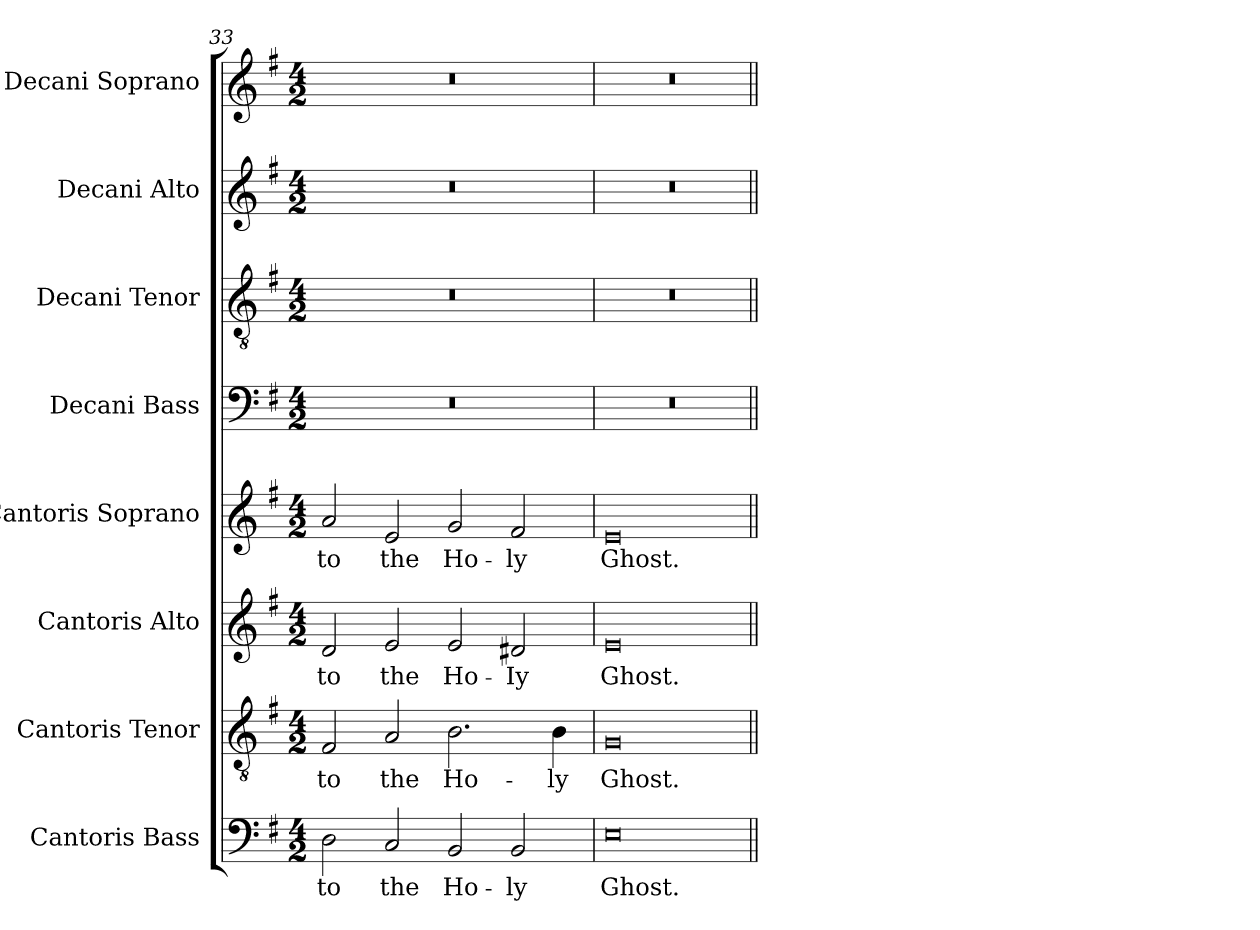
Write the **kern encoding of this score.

**kern	**text	**kern	**text	**kern	**text	**kern	**text	**kern	**kern	**kern	**kern
*part8	*part8	*part7	*part7	*part6	*part6	*part5	*part5	*part4	*part3	*part2	*part1
*staff8	*staff8	*staff7	*staff7	*staff6	*staff6	*staff5	*staff5	*staff4	*staff3	*staff2	*staff1
*I"Cantoris Bass	*	*I"Cantoris Tenor	*	*I"Cantoris Alto	*	*I"Cantoris Soprano	*	*I"Decani Bass	*I"Decani Tenor	*I"Decani Alto	*I"Decani Soprano
*I'Can. B.	*	*I'Can. T.	*	*I'Can. A.	*	*I'Can. S.	*	*I'Dec. B.	*I'Dec. T.	*I'Dec. A.	*I'Dec. S.
*clefF4	*	*clefGv2	*	*clefG2	*	*clefG2	*	*clefF4	*clefGv2	*clefG2	*clefG2
*	*	*ITrd7c12	*	*	*	*	*	*	*ITrd7c12	*	*
*k[f#]	*	*k[f#]	*	*k[f#]	*	*k[f#]	*	*k[f#]	*k[f#]	*k[f#]	*k[f#]
*G:	*	*G:	*	*G:	*	*G:	*	*G:	*G:	*G:	*G:
*M4/2	*	*M4/2	*	*M4/2	*	*M4/2	*	*M4/2	*M4/2	*M4/2	*M4/2
=33	=33	=33	=33	=33	=33	=33	=33	=33	=33	=33	=33
!	!LO:LY:b:color=#000000	!	!	!	!	!	!	!	!	!	!
!	!	!	!LO:LY:b:color=#000000	!	!	!	!	!	!	!	!
!	!	!	!	!	!LO:LY:b:color=#000000	!	!	!	!	!	!
!	!	!	!	!	!	!	!LO:LY:b:color=#000000	!LO:N:vis=1	!LO:N:vis=1	!LO:N:vis=1	!LO:N:vis=1
2Di\	to	2FF#i/	to	2di/	to	2ai/	to	0r	0r	0r	0r
!	!LO:LY:b:color=#000000	!	!	!	!	!	!	!	!	!	!
!	!	!	!LO:LY:b:color=#000000	!	!	!	!	!	!	!	!
!	!	!	!	!	!LO:LY:b:color=#000000	!	!	!	!	!	!
!	!	!	!	!	!	!	!LO:LY:b:color=#000000	!	!	!	!
2Ci/	the	2AAi/	the	2ei/	the	2ei/	the	.	.	.	.
!	!LO:LY:b:color=#000000	!	!	!	!	!	!	!	!	!	!
!	!	!	!LO:LY:b:color=#000000	!	!	!	!	!	!	!	!
!	!	!	!	!	!LO:LY:b:color=#000000	!	!	!	!	!	!
!	!	!	!	!	!	!	!LO:LY:b:color=#000000	!	!	!	!
2BBi/	Ho-	2.BBi\	Ho-	2ei/	Ho-	2gi/	Ho-	.	.	.	.
!	!LO:LY:b:color=#000000	!	!	!	!	!	!	!	!	!	!
!	!	!	!	!	!LO:LY:b:color=#000000	!	!	!	!	!	!
!	!	!	!	!	!	!	!LO:LY:b:color=#000000	!	!	!	!
2BBi/	-ly	.	.	2d#Xi/	-Iy	2f#i/	-ly	.	.	.	.
!	!	!	!LO:LY:b:color=#000000	!	!	!	!	!	!	!	!
.	.	4BBi\	-ly	.	.	.	.	.	.	.	.
=34	=34	=34	=34	=34	=34	=34	=34	=34	=34	=34	=34
!	!LO:LY:b:color=#000000	!	!	!	!	!	!	!	!	!	!
!	!	!	!LO:LY:b:color=#000000	!	!	!	!	!	!	!	!
!	!	!	!	!	!LO:LY:b:color=#000000	!	!	!	!	!	!
!	!	!	!	!	!	!	!LO:LY:b:color=#000000	!LO:N:vis=1	!LO:N:vis=1	!LO:N:vis=1	!LO:N:vis=1
0Ei	Ghost.	0GGi	Ghost.	0ei	Ghost.	0ei	Ghost.	0r	0r	0r	0r
=||	=||	=||	=||	=||	=||	=||	=||	=||	=||	=||	=||
*-	*-	*-	*-	*-	*-	*-	*-	*-	*-	*-	*-
